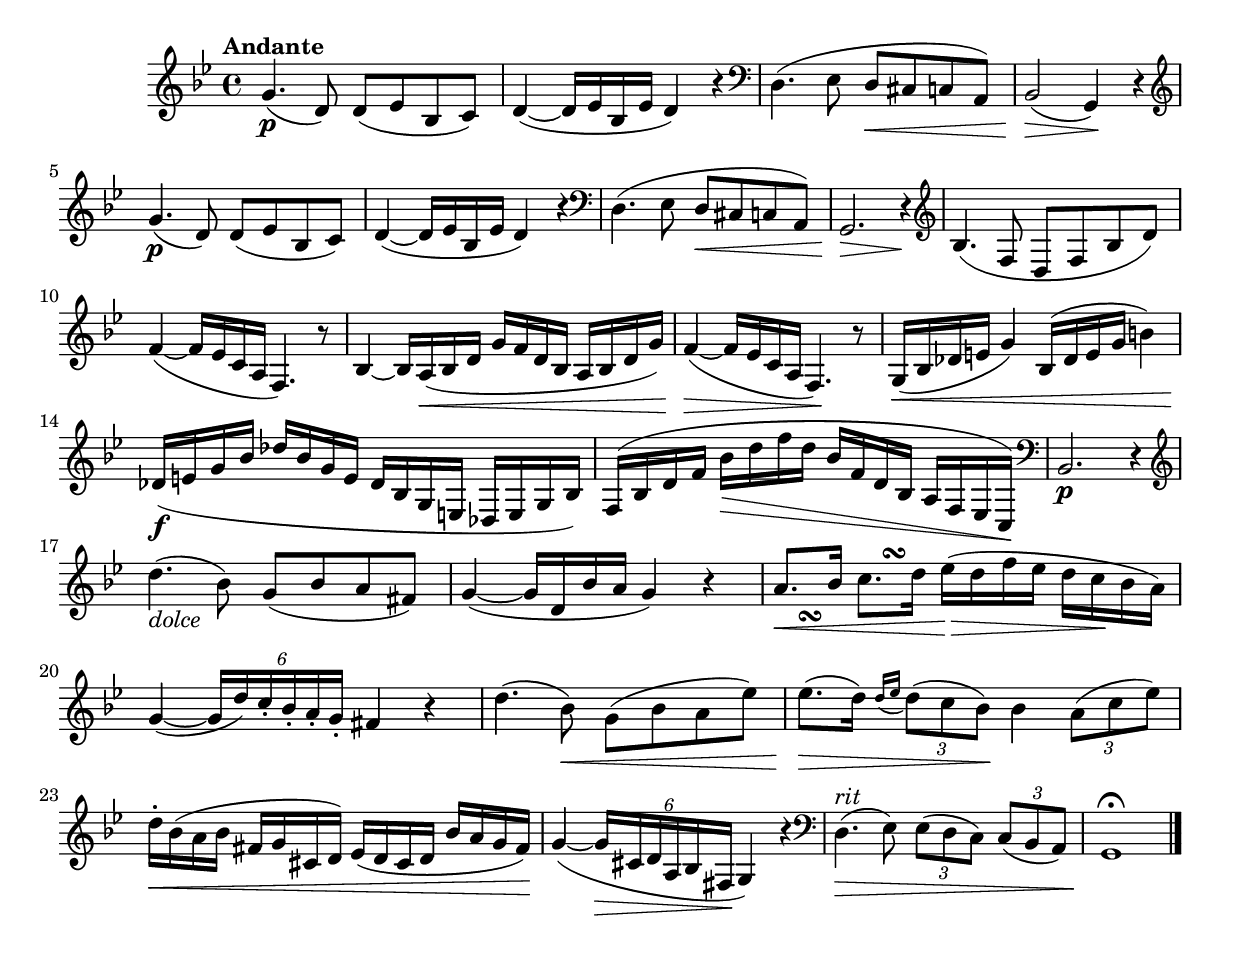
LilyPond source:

\version "2.22.0"

\include "../turn-markup.ily"
\include "settings.ily"

\relative {
  \language "english"

  \transposition f

  \tempo "Andante"

  \key g \minor
  \time 4/4

  g'4.( \p d8) d( e-flat b-flat c) |
  d4~( d16 e-flat b-flat e-flat d4) r |
  \clef \bass-clef-name d,4.( e-flat8 d \< c-sharp c a) |
  b-flat2( \> g4) \! r
  \clef "treble" g''4.( \p d8) d( e-flat b-flat c) |
  d4~( d16 e-flat b-flat e-flat d4) r |
  \clef \bass-clef-name d,4.( e-flat8 d \< c-sharp c a) |
  g2. \> r4 \! |

  \clef "treble" b-flat'4.( f8 d f b-flat d) |
  f4~( f16 e-flat c a f4.) r8 |
  b-flat4~16 a( \< b-flat d g f d b-flat a b-flat d g) |
  f4~( \> f16 e-flat c a f4.) \! r8 |
  g16( \< b-flat d-flat e g4) b-flat,16( d-flat e g b4) |
  d-flat,16( \f e g b-flat d-flat b-flat g e d-flat b-flat g e d-flat e g b-flat) |
  f16( b-flat d f b-flat \tweak rotation #'(-7 0 0) \> d f d b-flat f d b-flat a f e-flat c) \! |
  \clef \bass-clef-name b-flat2. \p r4 |

  \clef "treble" d''4._\markup { \italic "dolce" }( b-flat8) g( b-flat a f-sharp) |
  g4~( g16 d b-flat' a g4) r |
  <<
    { a8. \< b-flat16 c8. d16 e-flat( \> d f e-flat d c \! b-flat a) }
    {
      s8
      % This must be less than the priority of DynamicLineSpanner objects:
      % https://lilypond.org/doc/Documentation/learning/outside_002dstaff-objects#the-outside_002dstaff_002dpriority-property
      \once \override Staff.TextScript.outside-staff-priority = #240
      s_\turn-markup s8 s^\turn-markup
    }
  >> |
  g4~( \tuplet 6/4 { g16 d') c-. b-flat-. a-. g-. } f-sharp4 r |
  d'4.( b-flat8) \< g( b-flat a e-flat') |
  e-flat8.( \> d16) \acciaccatura { d16 e-flat } \tuplet 3/2 { d8( c b-flat) } \! b-flat4 \tuplet 3/2 { a8( c e-flat) } |
  d16-. \< b-flat( a b-flat f-sharp g c-sharp, d) e-flat( d c-sharp d b-flat' a g f-sharp) \! |
  g4~( \tuplet 6/4 {g16 \> c-sharp, d a b-flat f-sharp} \! g4) r |

  \clef \bass-clef-name d4.^\markup { \italic "rit" }( \> e-flat8) \tuplet 3/2 4 { e-flat8( d c) c( b-flat a) } |
  g1\fermata \! | \bar "|."
}
